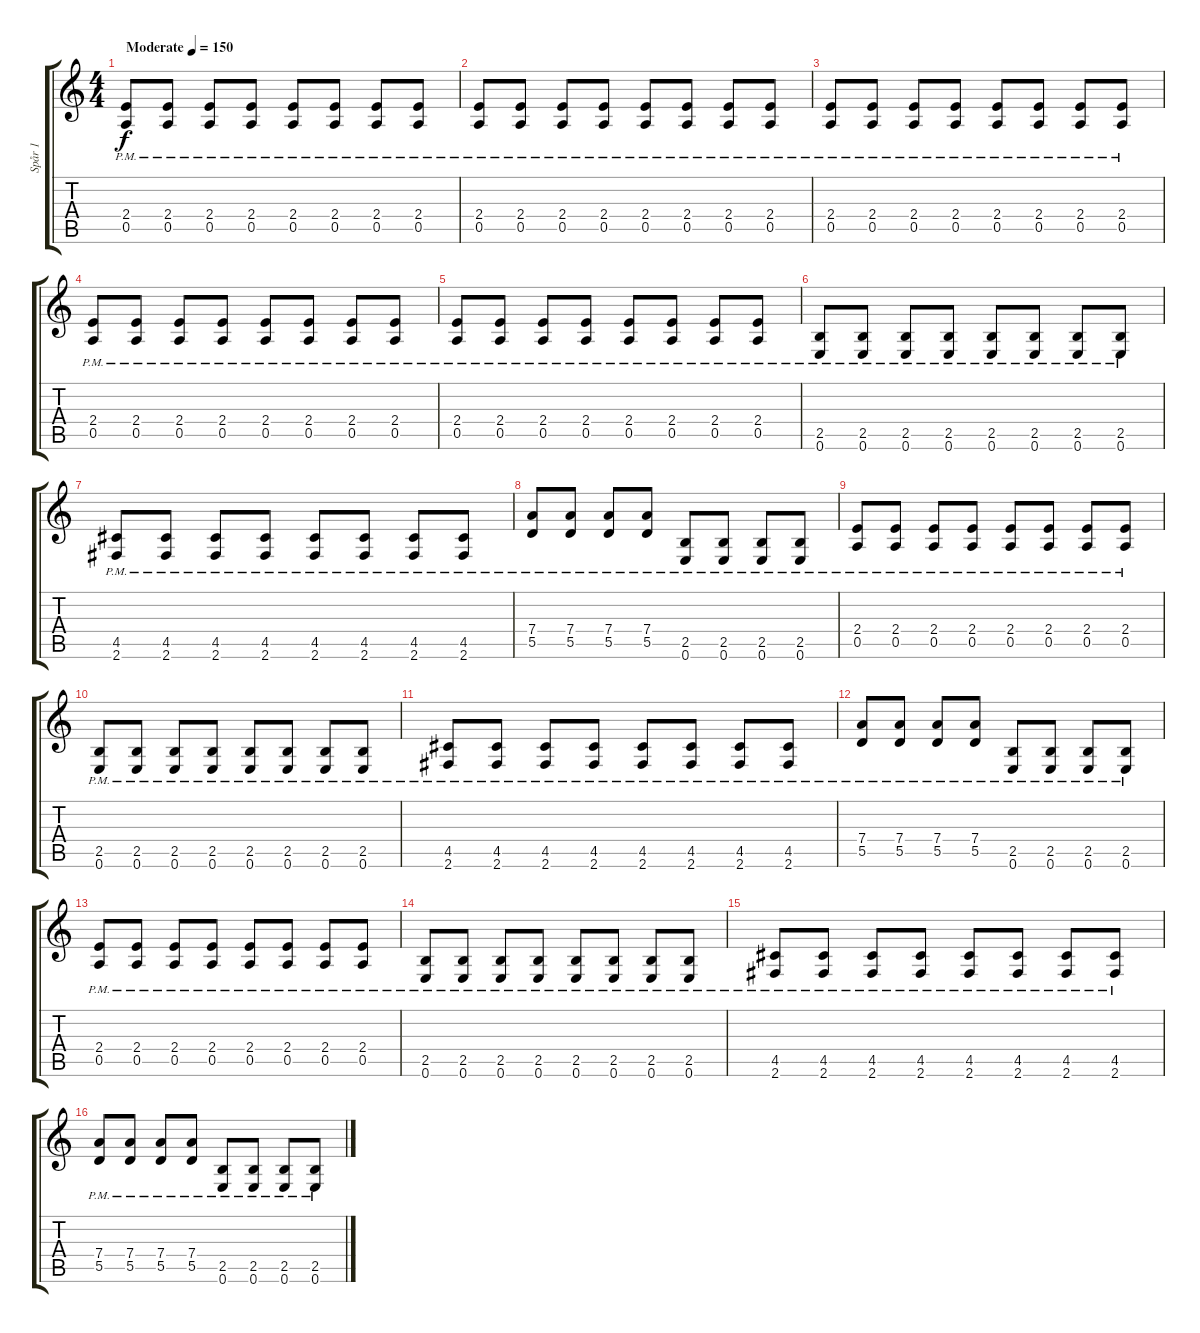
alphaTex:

\track ("Spår 1" "Spår 1") {instrument distortionguitar}
\staff {score tabs}
\tuning (E4 B3 G3 D3 A2 E2) {hide}
\ts (4 4)
\tempo (150 "Moderate")
\clef g2
\ks c
(2.4{pm} 0.5{pm}).8{dy f instrument distortionguitar} (2.4{pm} 0.5{pm}).8 (2.4{pm} 0.5{pm}).8 (2.4{pm} 0.5{pm}).8 (2.4{pm} 0.5{pm}).8 (2.4{pm} 0.5{pm}).8 (2.4{pm} 0.5{pm}).8 (2.4{pm} 0.5{pm}).8 |
(2.4{pm} 0.5{pm}).8 (2.4{pm} 0.5{pm}).8 (2.4{pm} 0.5{pm}).8 (2.4{pm} 0.5{pm}).8 (2.4{pm} 0.5{pm}).8 (2.4{pm} 0.5{pm}).8 (2.4{pm} 0.5{pm}).8 (2.4{pm} 0.5{pm}).8 |
(2.4{pm} 0.5{pm}).8 (2.4{pm} 0.5{pm}).8 (2.4{pm} 0.5{pm}).8 (2.4{pm} 0.5{pm}).8 (2.4{pm} 0.5{pm}).8 (2.4{pm} 0.5{pm}).8 (2.4{pm} 0.5{pm}).8 (2.4{pm} 0.5{pm}).8 |
(2.4{pm} 0.5{pm}).8 (2.4{pm} 0.5{pm}).8 (2.4{pm} 0.5{pm}).8 (2.4{pm} 0.5{pm}).8 (2.4{pm} 0.5{pm}).8 (2.4{pm} 0.5{pm}).8 (2.4{pm} 0.5{pm}).8 (2.4{pm} 0.5{pm}).8 |
(2.4{pm} 0.5{pm}).8 (2.4{pm} 0.5{pm}).8 (2.4{pm} 0.5{pm}).8 (2.4{pm} 0.5{pm}).8 (2.4{pm} 0.5{pm}).8 (2.4{pm} 0.5{pm}).8 (2.4{pm} 0.5{pm}).8 (2.4{pm} 0.5{pm}).8 |
(2.5{pm} 0.6{pm}).8 (2.5{pm} 0.6{pm}).8 (2.5{pm} 0.6{pm}).8 (2.5{pm} 0.6{pm}).8 (2.5{pm} 0.6{pm}).8 (2.5{pm} 0.6{pm}).8 (2.5{pm} 0.6{pm}).8 (2.5{pm} 0.6{pm}).8 |
(4.5{pm} 2.6{pm}).8 (4.5{pm} 2.6{pm}).8 (4.5{pm} 2.6{pm}).8 (4.5{pm} 2.6{pm}).8 (4.5{pm} 2.6{pm}).8 (4.5{pm} 2.6{pm}).8 (4.5{pm} 2.6{pm}).8 (4.5{pm} 2.6{pm}).8 |
(7.4{pm} 5.5{pm}).8 (7.4{pm} 5.5{pm}).8 (7.4{pm} 5.5{pm}).8 (7.4{pm} 5.5{pm}).8 (2.5{pm} 0.6{pm}).8 (2.5{pm} 0.6{pm}).8 (2.5{pm} 0.6{pm}).8 (2.5{pm} 0.6{pm}).8 |
(2.4{pm} 0.5{pm}).8 (2.4{pm} 0.5{pm}).8 (2.4{pm} 0.5{pm}).8 (2.4{pm} 0.5{pm}).8 (2.4{pm} 0.5{pm}).8 (2.4{pm} 0.5{pm}).8 (2.4{pm} 0.5{pm}).8 (2.4{pm} 0.5{pm}).8 |
(2.5{pm} 0.6{pm}).8 (2.5{pm} 0.6{pm}).8 (2.5{pm} 0.6{pm}).8 (2.5{pm} 0.6{pm}).8 (2.5{pm} 0.6{pm}).8 (2.5{pm} 0.6{pm}).8 (2.5{pm} 0.6{pm}).8 (2.5{pm} 0.6{pm}).8 |
(4.5{pm} 2.6{pm}).8 (4.5{pm} 2.6{pm}).8 (4.5{pm} 2.6{pm}).8 (4.5{pm} 2.6{pm}).8 (4.5{pm} 2.6{pm}).8 (4.5{pm} 2.6{pm}).8 (4.5{pm} 2.6{pm}).8 (4.5{pm} 2.6{pm}).8 |
(7.4{pm} 5.5{pm}).8 (7.4{pm} 5.5{pm}).8 (7.4{pm} 5.5{pm}).8 (7.4{pm} 5.5{pm}).8 (2.5{pm} 0.6{pm}).8 (2.5{pm} 0.6{pm}).8 (2.5{pm} 0.6{pm}).8 (2.5{pm} 0.6{pm}).8 |
(2.4{pm} 0.5{pm}).8 (2.4{pm} 0.5{pm}).8 (2.4{pm} 0.5{pm}).8 (2.4{pm} 0.5{pm}).8 (2.4{pm} 0.5{pm}).8 (2.4{pm} 0.5{pm}).8 (2.4{pm} 0.5{pm}).8 (2.4{pm} 0.5{pm}).8 |
(2.5{pm} 0.6{pm}).8 (2.5{pm} 0.6{pm}).8 (2.5{pm} 0.6{pm}).8 (2.5{pm} 0.6{pm}).8 (2.5{pm} 0.6{pm}).8 (2.5{pm} 0.6{pm}).8 (2.5{pm} 0.6{pm}).8 (2.5{pm} 0.6{pm}).8 |
(4.5{pm} 2.6{pm}).8 (4.5{pm} 2.6{pm}).8 (4.5{pm} 2.6{pm}).8 (4.5{pm} 2.6{pm}).8 (4.5{pm} 2.6{pm}).8 (4.5{pm} 2.6{pm}).8 (4.5{pm} 2.6{pm}).8 (4.5{pm} 2.6{pm}).8 |
(7.4{pm} 5.5{pm}).8 (7.4{pm} 5.5{pm}).8 (7.4{pm} 5.5{pm}).8 (7.4{pm} 5.5{pm}).8 (2.5{pm} 0.6{pm}).8 (2.5{pm} 0.6{pm}).8 (2.5{pm} 0.6{pm}).8 (2.5{pm} 0.6{pm}).8
